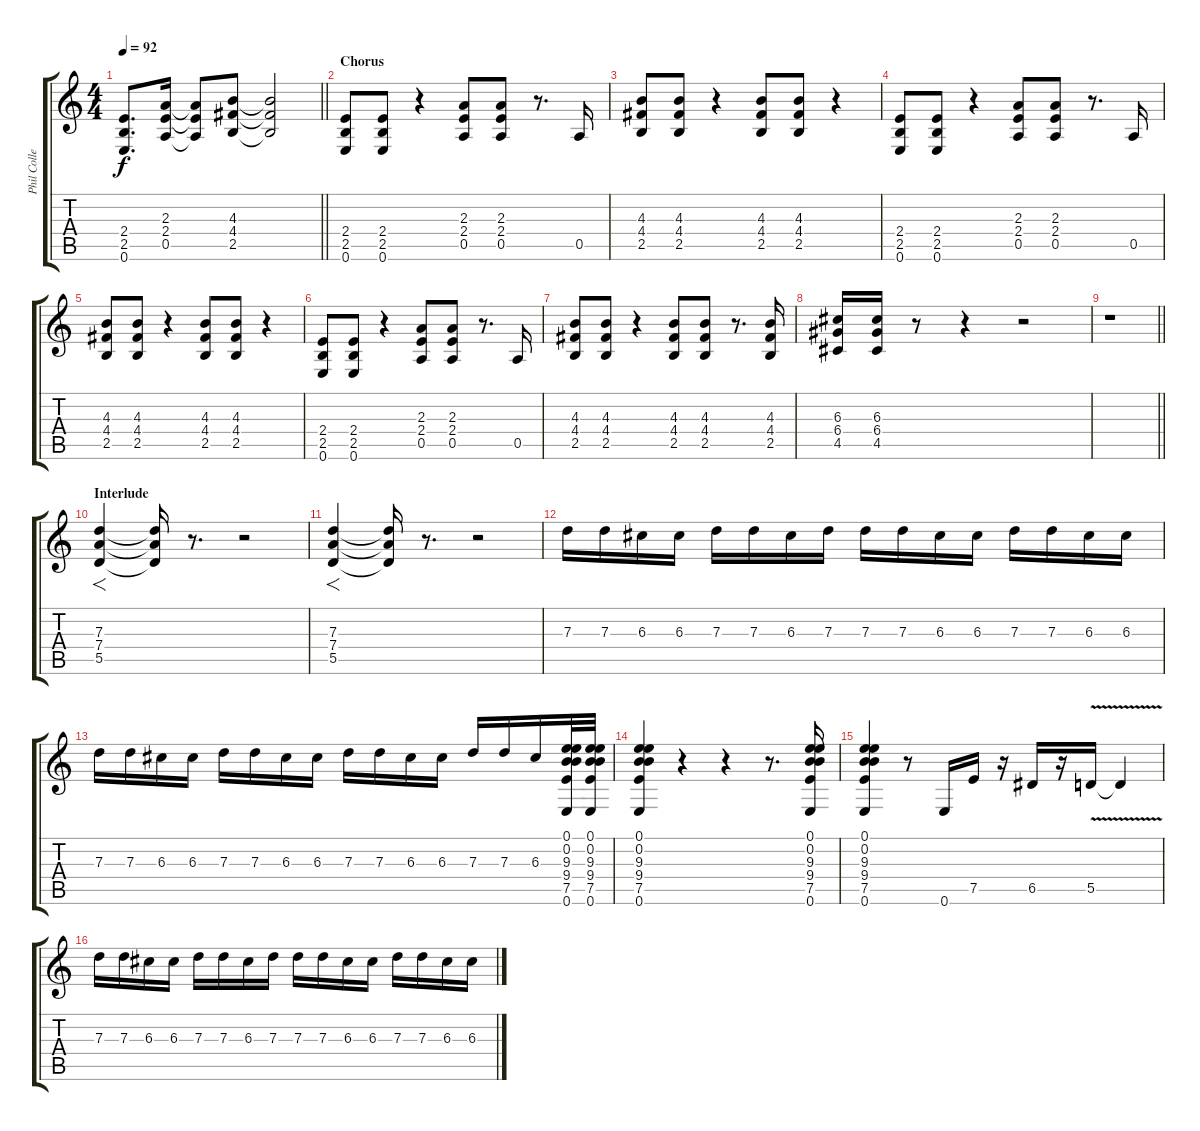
\track ("Phil Collen" "Phil Colle") {instrument distortionguitar}
\staff {score tabs}
\tuning (E4 B3 G3 D3 A2 E2) {hide}
\ts (4 4)
\tempo 92
\clef g2
\barLineRight lightlight
\ks c
(2.4 2.5 0.6).8{d dy f} (2.3 2.4 0.5).16 (2.3{t} 2.4{t} 0.5{t}).8 (4.3 4.4 2.5).8 (4.3{t} 4.4{t} 2.5{t}).2 |
\section ("" "Chorus")
(2.4 2.5 0.6).8 (2.4 2.5 0.6).8 r.4 (2.3 2.4 0.5).8 (2.3 2.4 0.5).8 r.8{d} 0.5.16 |
(4.3 4.4 2.5).8 (4.3 4.4 2.5).8 r.4 (4.3 4.4 2.5).8 (4.3 4.4 2.5).8 r.4 |
(2.4 2.5 0.6).8 (2.4 2.5 0.6).8 r.4 (2.3 2.4 0.5).8 (2.3 2.4 0.5).8 r.8{d} 0.5.16 |
(4.3 4.4 2.5).8 (4.3 4.4 2.5).8 r.4 (4.3 4.4 2.5).8 (4.3 4.4 2.5).8 r.4 |
(2.4 2.5 0.6).8 (2.4 2.5 0.6).8 r.4 (2.3 2.4 0.5).8 (2.3 2.4 0.5).8 r.8{d} 0.5.16 |
(4.3 4.4 2.5).8 (4.3 4.4 2.5).8 r.4 (4.3 4.4 2.5).8 (4.3 4.4 2.5).8 r.8{d} (4.3 4.4 2.5).16 |
(6.3 6.4 4.5).16 (6.3 6.4 4.5).16 r.8 r.4 r.2 |
\barLineRight lightlight
r.1 |
\section ("" "Interlude")
(7.3 7.4 5.5).4{f} (7.3{t} 7.4{t} 5.5{t}).16 r.8{d} r.2 |
(7.3 7.4 5.5).4{f} (7.3{t} 7.4{t} 5.5{t}).16 r.8{d} r.2 |
7.3.16 7.3.16 6.3.16 6.3.16 7.3.16 7.3.16 6.3.16 7.3.16 7.3.16 7.3.16 6.3.16 6.3.16 7.3.16 7.3.16 6.3.16 6.3.16 |
7.3.16 7.3.16 6.3.16 6.3.16 7.3.16 7.3.16 6.3.16 6.3.16 7.3.16 7.3.16 6.3.16 6.3.16 7.3.16 7.3.16 6.3.16 (0.1 0.2 9.3 9.4 7.5 0.6).32 (0.1 0.2 9.3 9.4 7.5 0.6).32 |
(0.1 0.2 9.3 9.4 7.5 0.6).4 r.4 r.4 r.8{d} (0.1 0.2 9.3 9.4 7.5 0.6).16 |
(0.1 0.2 9.3 9.4 7.5 0.6).4 r.8 0.6.16 7.5.16 r.16 6.5.16 r.16 5.5{v}.16 5.5{t}.4 |
7.3.16 7.3.16 6.3.16 6.3.16 7.3.16 7.3.16 6.3.16 7.3.16 7.3.16 7.3.16 6.3.16 6.3.16 7.3.16 7.3.16 6.3.16 6.3.16
